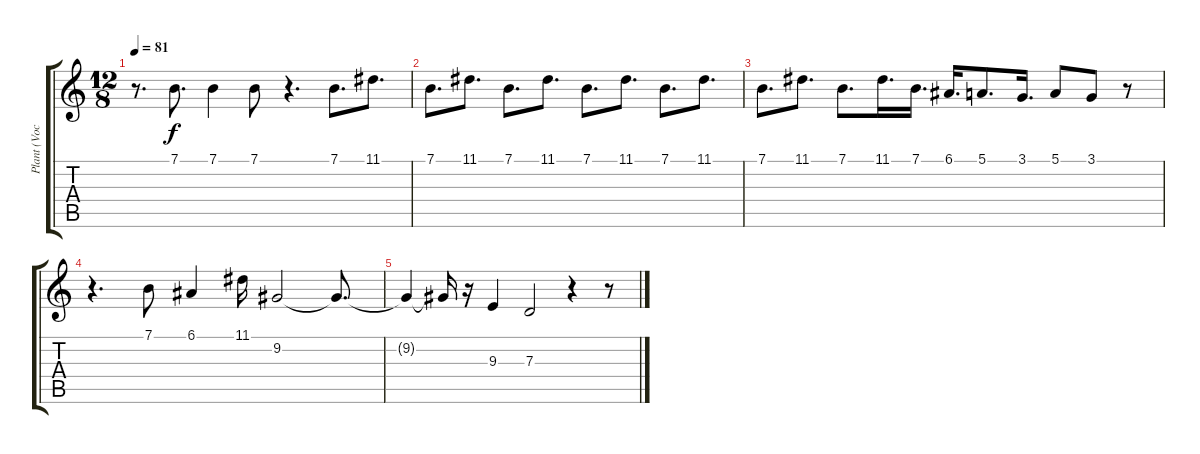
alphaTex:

\track ("Plant (Vocals)" "Plant (Voc") {instrument oboe}
\staff {score tabs}
\tuning (E4 B3 G3 D3 A2 E2) {hide}
\ts (12 8)
\tempo 81
\clef g2
\ks c
r.8{d dy f} 7.1.8{d} 7.1.4 7.1.8 r.4{d} 7.1.8{d} 11.1.8{d} |
7.1.8{d} 11.1.8{d} 7.1.8{d} 11.1.8{d} 7.1.8{d} 11.1.8{d} 7.1.8{d} 11.1.8{d} |
7.1.8{d} 11.1.8{d} 7.1.8{d} 11.1.16{d} 7.1.16{d} 6.1.16{d} 5.1.8{d} 3.1.16{d} 5.1.8 3.1.8 r.8 |
r.4{d} 7.1.8 6.1.4 11.1.16 9.2.2 9.2{t}.8{d} |
9.2{t}.4 9.2{t}.16 r.16 9.3.4 7.3.2 r.4 r.8
